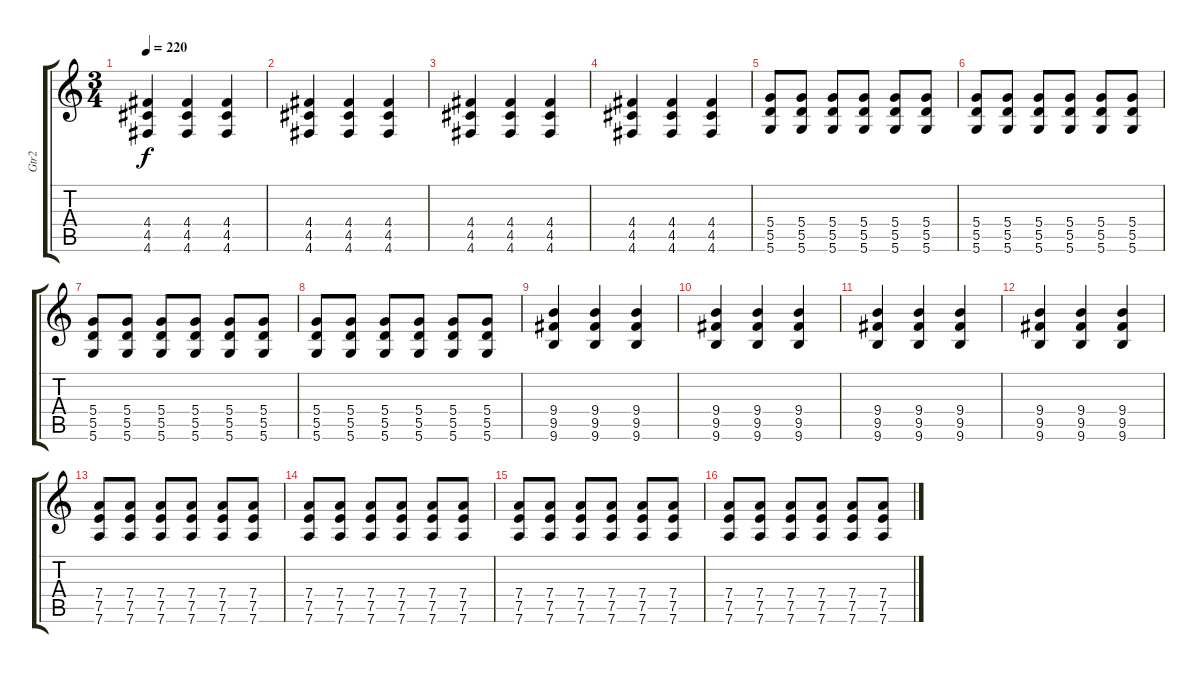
\track ("Gtr2" "Gtr2") {instrument electricguitarjazz}
\staff {score tabs}
\tuning (E4 B3 G3 D3 A2 D2) {hide}
\ts (3 4)
\tempo 220
\clef g2
\ks c
(4.4 4.5 4.6).4{dy f} (4.4 4.5 4.6).4 (4.4 4.5 4.6).4 |
(4.4 4.5 4.6).4 (4.4 4.5 4.6).4 (4.4 4.5 4.6).4 |
(4.4 4.5 4.6).4 (4.4 4.5 4.6).4 (4.4 4.5 4.6).4 |
(4.4 4.5 4.6).4 (4.4 4.5 4.6).4 (4.4 4.5 4.6).4 |
(5.4 5.5 5.6).8 (5.4 5.5 5.6).8 (5.4 5.5 5.6).8 (5.4 5.5 5.6).8 (5.4 5.5 5.6).8 (5.4 5.5 5.6).8 |
(5.4 5.5 5.6).8 (5.4 5.5 5.6).8 (5.4 5.5 5.6).8 (5.4 5.5 5.6).8 (5.4 5.5 5.6).8 (5.4 5.5 5.6).8 |
(5.4 5.5 5.6).8 (5.4 5.5 5.6).8 (5.4 5.5 5.6).8 (5.4 5.5 5.6).8 (5.4 5.5 5.6).8 (5.4 5.5 5.6).8 |
(5.4 5.5 5.6).8 (5.4 5.5 5.6).8 (5.4 5.5 5.6).8 (5.4 5.5 5.6).8 (5.4 5.5 5.6).8 (5.4 5.5 5.6).8 |
(9.4 9.5 9.6).4 (9.4 9.5 9.6).4 (9.4 9.5 9.6).4 |
(9.4 9.5 9.6).4 (9.4 9.5 9.6).4 (9.4 9.5 9.6).4 |
(9.4 9.5 9.6).4 (9.4 9.5 9.6).4 (9.4 9.5 9.6).4 |
(9.4 9.5 9.6).4 (9.4 9.5 9.6).4 (9.4 9.5 9.6).4 |
(7.4 7.5 7.6).8 (7.4 7.5 7.6).8 (7.4 7.5 7.6).8 (7.4 7.5 7.6).8 (7.4 7.5 7.6).8 (7.4 7.5 7.6).8 |
(7.4 7.5 7.6).8 (7.4 7.5 7.6).8 (7.4 7.5 7.6).8 (7.4 7.5 7.6).8 (7.4 7.5 7.6).8 (7.4 7.5 7.6).8 |
(7.4 7.5 7.6).8 (7.4 7.5 7.6).8 (7.4 7.5 7.6).8 (7.4 7.5 7.6).8 (7.4 7.5 7.6).8 (7.4 7.5 7.6).8 |
(7.4 7.5 7.6).8 (7.4 7.5 7.6).8 (7.4 7.5 7.6).8 (7.4 7.5 7.6).8 (7.4 7.5 7.6).8 (7.4 7.5 7.6).8
